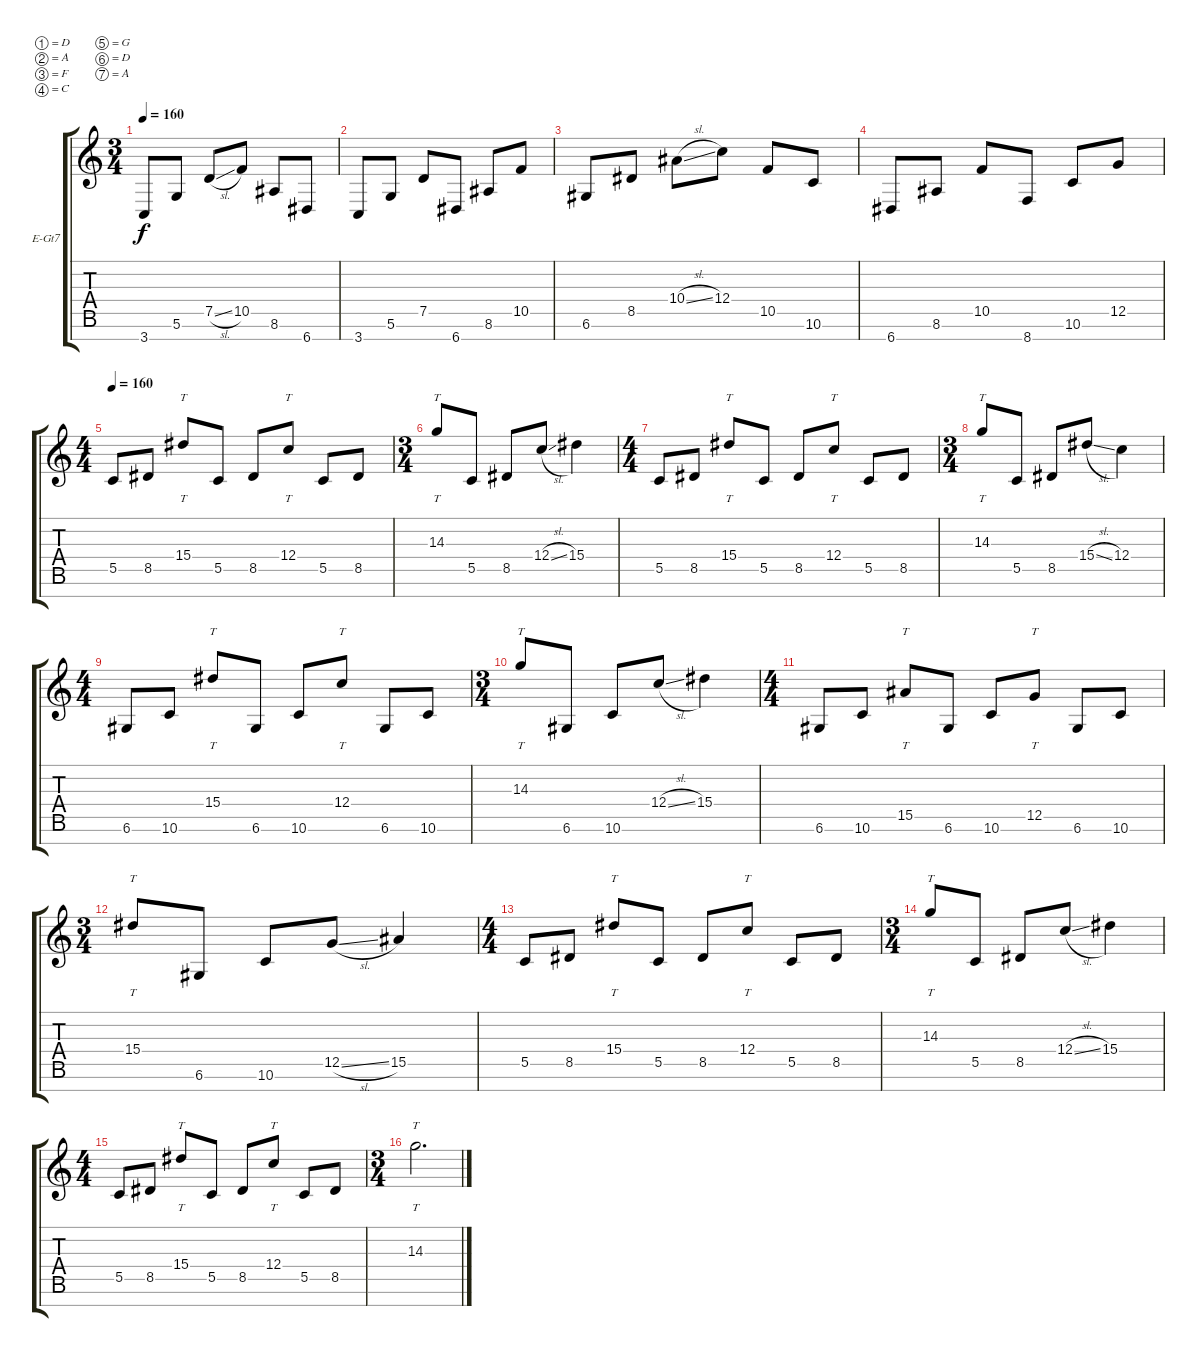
\bracketExtendMode groupsimilarinstruments
\firstSystemTrackNameOrientation horizontal
\otherSystemsTrackNameOrientation horizontal
\track ("Simon Girard" "E-Gt7") {instrument distortionguitar}
\staff {score tabs}
\tuning (D4 A3 F3 C3 G2 D2 A1)
\ts (3 4)
\tempo 160
\clef g2
\ks c
3.7.8{dy f} 5.6.8 7.5{sl}.8 10.5.8 8.6.8 6.7.8 |
3.7.8 5.6.8 7.5.8 6.7.8 8.6.8 10.5.8 |
6.6.8 8.5.8 10.4{sl}.8 12.4.8 10.5.8 10.6.8 |
\beaming (8 2 2 2)
6.7.8 8.6.8 10.5.8 8.7.8 10.6.8 12.5.8 |
\ts (4 4)
\beaming (8 2 2 2 2)
\tempo 160
5.5.8 8.5.8 15.4.8{tt} 5.5.8 8.5.8 12.4.8{tt} 5.5.8 8.5.8 |
\ts (3 4)
\beaming (8 2 2 2)
14.3.8{tt} 5.5.8 8.5.8 12.4{sl}.8 15.4.4 |
\ts (4 4)
\beaming (8 2 2 2 2)
5.5.8 8.5.8 15.4.8{tt} 5.5.8 8.5.8 12.4.8{tt} 5.5.8 8.5.8 |
\ts (3 4)
\beaming (8 2 2 2)
14.3.8{tt} 5.5.8 8.5.8 15.4{sl}.8 12.4.4 |
\ts (4 4)
\beaming (8 2 2 2 2)
6.6.8 10.6.8 15.4.8{tt} 6.6.8 10.6.8 12.4.8{tt} 6.6.8 10.6.8 |
\ts (3 4)
\beaming (8 2 2 2)
14.3.8{tt} 6.6.8 10.6.8 12.4{sl}.8 15.4.4 |
\ts (4 4)
\beaming (8 2 2 2 2)
6.6.8 10.6.8 15.5.8{tt} 6.6.8 10.6.8 12.5.8{tt} 6.6.8 10.6.8 |
\ts (3 4)
\beaming (8 2 2 2 2)
15.4.8{tt} 6.6.8 10.6.8 12.5{sl}.8 15.5.4 |
\ts (4 4)
\beaming (8 2 2 2 2)
5.5.8 8.5.8 15.4.8{tt} 5.5.8 8.5.8 12.4.8{tt} 5.5.8 8.5.8 |
\ts (3 4)
\beaming (8 2 2 2 2)
14.3.8{tt} 5.5.8 8.5.8 12.4{sl}.8 15.4.4 |
\ts (4 4)
\beaming (8 2 2 2 2)
5.5.8 8.5.8 15.4.8{tt} 5.5.8 8.5.8 12.4.8{tt} 5.5.8 8.5.8 |
\ts (3 4)
\beaming (8 2 2 2 2)
14.3.2{tt d}
